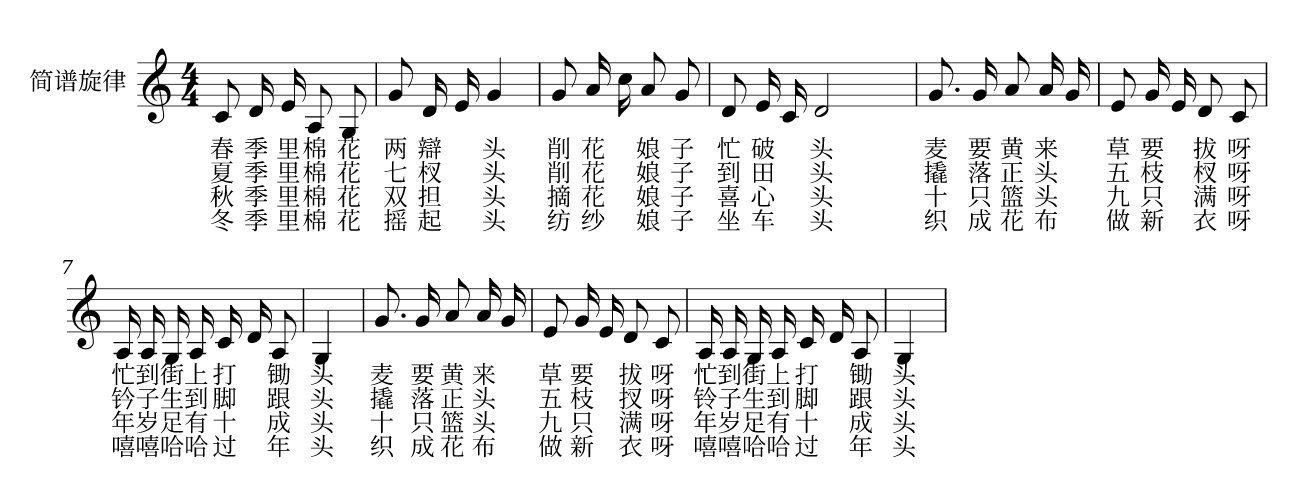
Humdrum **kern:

**kern	**text	**text	**text	**text
*part1	*part1	*part1	*part1	*part1
*staff1	*staff1	*staff1	*staff1	*staff1
*I"简谱旋律	*	*	*	*
*k[]	*	*	*	*
*M4/4	*	*	*	*
=1	=1	=1	=1	=1
8c	春	夏	秋	冬
16d	季	季	季	季
16e	里	里	里	里
8A	棉	棉	棉	棉
8G	花	花	花	花
=2	=2	=2	=2	=2
8g	两	七	双	摇
16d	辯	杈	担	起
16e	.	.	.	.
4g	头	头	头	头
=3	=3	=3	=3	=3
8g	削	削	摘	纺
16a	花	花	花	纱
16cc	.	.	.	.
8a	娘	娘	娘	娘
8g	子	子	子	子
=4	=4	=4	=4	=4
8d	忙	到	喜	坐
16e	破	田	心	车
16c	.	.	.	.
!LO:N:vis=2	!	!	!	!
2.d	头	头	头	头
=5	=5	=5	=5	=5
8.g	麦	撬	十	织
16g	要	落	只	成
8a	黄	正	篮	花
16a	来	头	头	布
16g	.	.	.	.
=6	=6	=6	=6	=6
8e	草	五	九	做
16g	要	枝	只	新
16e	.	.	.	.
8d	拔	杈	满	衣
8c	呀	呀	呀	呀
=7	=7	=7	=7	=7
16A	忙	钤	年	嘻
16A	到	子	岁	嘻
16G	街	生	足	哈
16A	上	到	有	哈
16c	打	脚	十	过
16d	.	.	.	.
8A	锄	跟	成	年
=8	=8	=8	=8	=8
4G	头	头	头	头
=9	=9	=9	=9	=9
8.g	麦	撬	十	织
16g	要	落	只	成
8a	黄	正	篮	花
16a	来	头	头	布
16g	.	.	.	.
=10	=10	=10	=10	=10
8e	草	五	九	做
16g	要	枝	只	新
16e	.	.	.	.
8d	拔	扠	满	衣
8c	呀	呀	呀	呀
=11	=11	=11	=11	=11
16A	忙	铃	年	嘻
16A	到	子	岁	嘻
16G	街	生	足	哈
16A	上	到	有	哈
16c	打	脚	十	过
16d	.	.	.	.
8A	锄	跟	成	年
=12	=12	=12	=12	=12
4G	头	头	头	头
=	=	=	=	=
*-	*-	*-	*-	*-
